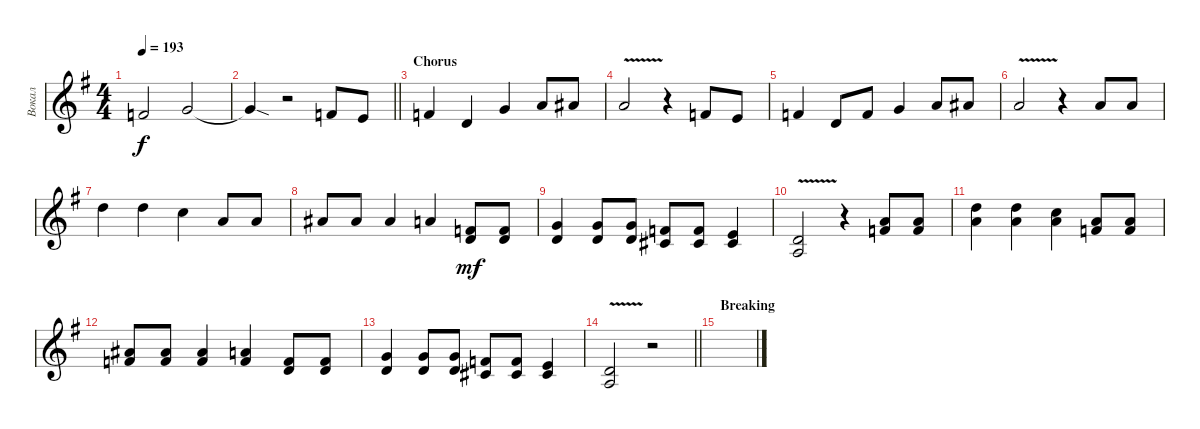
\track ("Вокал" "Вокал") {instrument trumpet}
\staff {score}
\tuning (E4 B3 G3 D3 A2 E2) {hide}
\ts (4 4)
\tempo 193
\clef g2
\ks eminor
1.1.2{dy f} 3.1.2 |
\barLineRight lightlight
3.1{sod t}.4 r.2 1.1.8 0.1.8 |
\section ("" "Chorus")
1.1.4 3.2.4 3.1.4 5.1.8 6.1.8 |
5.1{v}.2 r.4 1.1.8 0.1.8 |
1.1.4 3.2.8 1.1.8 3.1.4 5.1.8 6.1.8 |
5.1{v}.2 r.4 5.1.8 5.1.8 |
10.1.4 10.1.4 8.1.4 5.1.8 5.1.8 |
6.1.8 6.1.8 6.1.4 5.1.4 (1.1 3.2).8{dy mf} (1.1 3.2).8 |
(3.1 3.2).4 (3.1 3.2).8 (3.1 3.2).8 (1.1 2.2).8 (1.1 2.2).8 (0.1 2.2).4 |
(3.2{v} 2.3{v}).2 r.4 (5.1 6.2).8 (5.1 6.2).8 |
(10.1 10.2).4 (10.1 10.2).4 (8.1 10.2).4 (5.1 6.2).8 (5.1 6.2).8 |
(6.1 6.2).8 (6.1 6.2).8 (6.1 6.2).4 (5.1 6.2).4 (1.1 3.2).8 (1.1 3.2).8 |
(3.1 3.2).4 (3.1 3.2).8 (3.1 3.2).8 (1.1 2.2).8 (1.1 2.2).8 (0.1 2.2).4 |
\barLineRight lightlight
(3.2{v} 2.3).2 r.2 |
\section ("" "Breaking")
